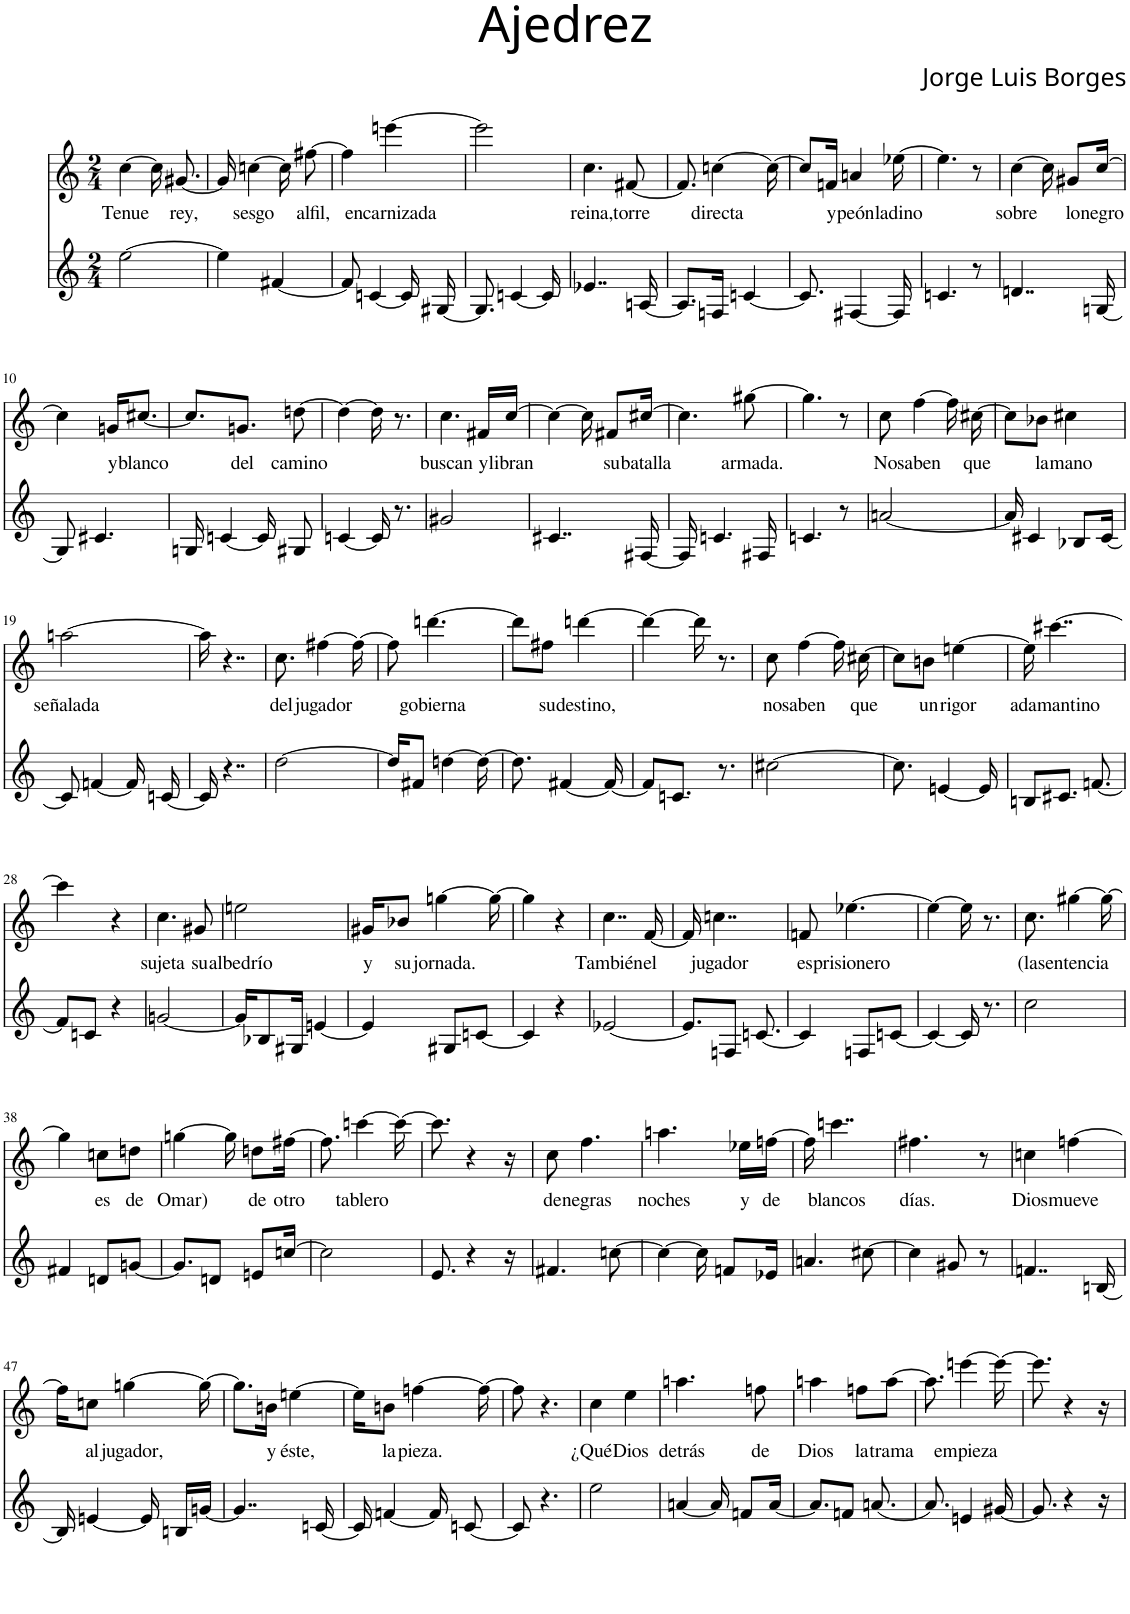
**kern	**kern	**text
*part2	*part1	*part1
*staff2	*staff1	*staff1
*I"Piano	*I"Piano	*
*I'Pno	*I'Pno	*
*clefG2	*clefG2	*
*k[]	*k[]	*
*M2/4	*M2/4	*
=1	=1	=1
!	!	!LO:LY:b
[2ee\	[4cc\	Tenue
.	16cc\]	.
!	!	!LO:LY:b
.	[8.g#X/	rey,
=2	=2	=2
4ee\]	16g#/]	.
!	!	!LO:LY:b
.	[4ccn\	sesgo
[4f#X/	.	.
.	16cc\]	.
!	!	!LO:LY:b
.	[8ff#X\	alfil,
=3	=3	=3
8f#/]	4ff#\]	.
[4cn/	.	.
!	!	!LO:LY:b
.	[4eeen\	encarnizada
16c/]	.	.
[16G#X/	.	.
=4	=4	=4
8.G#/]	2eee\]	.
[4cn/	.	.
16c/]	.	.
=5	=5	=5
!	!	!LO:LY:b
4..e-X/	4.cc\	reina,
!	!	!LO:LY:b
.	[8f#X/	torre
[16An/	.	.
=6	=6	=6
8.A/L]	8.f#/]	.
!	!	!LO:LY:b
16Fn/Jk	[4ccn\	directa
[4cn/	.	.
.	16cc\_	.
=7	=7	=7
8.c/]	8cc/L]	.
!	!	!LO:LY:b
.	16fn/Jk	y
!	!	!LO:LY:b
[4F#X/	4an/	peón
!	!	!LO:LY:b
16F#/]	[16ee-X\	ladino
=8	=8	=8
4.cn/	4.ee-\]	.
8r	8r	.
=9	=9	=9
!	!	!LO:LY:b
4..dn/	[4cc\	sobre
.	16cc\]	.
!	!	!LO:LY:b
.	8g#X/L	lo
!	!	!LO:LY:b
[16Gn/	[16cc/Jk	negro
!!LO:LB:g=z
=10	=10	=10
8G/]	4cc\]	.
4.c#X/	.	.
!	!	!LO:LY:b
.	16gn/KL	y
!	!	!LO:LY:b
.	[8.cc#X/J	blanco
=11	=11	=11
16Gn/	8.cc#/L]	.
[4cn/	.	.
!	!	!LO:LY:b
.	8.gn/J	del
16c/]	.	.
!	!	!LO:LY:b
8G#X/	[8ddn\	camino
=12	=12	=12
[4cn/	4dd\_	.
16c/]	16dd\]	.
8.r	8.r	.
=13	=13	=13
!	!	!LO:LY:b
2g#X/	4.cc\	buscan
!	!	!LO:LY:b
.	16f#X/LL	y
!	!	!LO:LY:b
.	[16cc/JJ	libran
=14	=14	=14
4..c#X/	4cc\_	.
.	16cc\]	.
!	!	!LO:LY:b
.	8f#X/L	su
!	!	!LO:LY:b
[16F#X/	[16cc#X/Jk	batalla
=15	=15	=15
16F#/]	4.cc#\]	.
4.cn/	.	.
!	!	!LO:LY:b
.	[8gg#X\	armada.
16F#X/	.	.
=16	=16	=16
4.cn/	4.gg#\]	.
8r	8r	.
=17	=17	=17
!	!	!LO:LY:b
[2an/	8cc\	No
!	!	!LO:LY:b
.	[4ff\	saben
.	16ff\]	.
!	!	!LO:LY:b
.	[16cc#X\	que
=18	=18	=18
16a/]	8cc#\L]	.
4c#X/	.	.
!	!	!LO:LY:b
.	8b-X\J	la
!	!	!LO:LY:b
.	4cc#X\	mano
8B-X/L	.	.
[16c#/Jk	.	.
!!LO:LB:g=z
=19	=19	=19
!	!	!LO:LY:b
8c#/]	[2aan\	señalada
[4fn/	.	.
16f/]	.	.
[16cn/	.	.
=20	=20	=20
16c/]	16aa\]	.
4..r	4..r	.
=21	=21	=21
!	!	!LO:LY:b
[2dd\	8.cc\	del
!	!	!LO:LY:b
.	[4ff#X\	jugador
.	16ff#\_	.
=22	=22	=22
16dd/KL]	8ff#\]	.
8f#X/J	.	.
!	!	!LO:LY:b
.	[4.dddn\	gobierna
[4ddn\	.	.
16dd\_	.	.
=23	=23	=23
8.dd\]	8ddd\L]	.
!	!	!LO:LY:b
.	8ff#X\J	su
[4f#X/	.	.
!	!	!LO:LY:b
.	[4dddn\	destino,
16f#/_	.	.
=24	=24	=24
8f#/L]	4ddd\_	.
8.cn/J	.	.
.	16ddd\]	.
8.r	8.r	.
=25	=25	=25
!	!	!LO:LY:b
[2cc#X\	8cc\	no
!	!	!LO:LY:b
.	[4ff\	saben
.	16ff\]	.
!	!	!LO:LY:b
.	[16cc#X\	que
=26	=26	=26
8.cc#\]	8cc#\L]	.
!	!	!LO:LY:b
.	8bn\J	un
[4en/	.	.
!	!	!LO:LY:b
.	[4een\	rigor
16e/]	.	.
=27	=27	=27
8Bn/L	16ee\]	.
!	!	!LO:LY:b
.	[4..ccc#X\	adamantino
8.c#X/J	.	.
[8.fn/	.	.
!!LO:LB:g=z
=28	=28	=28
8f/L]	4ccc#\]	.
8cn/J	.	.
4r	4r	.
=29	=29	=29
!	!	!LO:LY:b
[2gn/	4.cc\	sujeta
!	!	!LO:LY:b
.	8g#X/	su
=30	=30	=30
!	!	!LO:LY:b
16g/KL]	2een\	albedrío
8B-X/	.	.
16G#X/Jk	.	.
[4en/	.	.
=31	=31	=31
!	!	!LO:LY:b
4e/]	16g#X/KL	y
!	!	!LO:LY:b
.	8b-X/J	su
!	!	!LO:LY:b
.	[4ggn\	jornada.
8G#X/L	.	.
[8cn/J	.	.
.	16gg\_	.
=32	=32	=32
4c/]	4gg\]	.
4r	4r	.
=33	=33	=33
!	!	!LO:LY:b
[2e-X/	4..cc\	También
!	!	!LO:LY:b
.	[16f/	el
=34	=34	=34
8.e-/L]	16f/]	.
!	!	!LO:LY:b
.	4..ccn\	jugador
8Fn/J	.	.
[8.cn/	.	.
=35	=35	=35
!	!	!LO:LY:b
4c/]	8fn/	es
!	!	!LO:LY:b
.	[4.ee-X\	prisionero
8Fn/L	.	.
[8cn/J	.	.
=36	=36	=36
4c/_	4ee-\_	.
16c/]	16ee-\]	.
8.r	8.r	.
=37	=37	=37
!	!	!LO:LY:b
2cc\	8.cc\	(la
!	!	!LO:LY:b
.	[4gg#X\	sentencia
.	16gg#\_	.
!!LO:LB:g=z
=38	=38	=38
4f#X/	4gg#\]	.
!	!	!LO:LY:b
8dn/L	8ccn\L	es
!	!	!LO:LY:b
[8gn/J	8ddn\J	de
=39	=39	=39
!	!	!LO:LY:b
8.g/L]	[4ggn\	Omar)
8dn/J	.	.
.	16gg\]	.
!	!	!LO:LY:b
8en/L	8ddn\L	de
!	!	!LO:LY:b
[16ccn/Jk	[16ff#X\Jk	otro
=40	=40	=40
2cc\]	8.ff#\]	.
!	!	!LO:LY:b
.	[4cccn\	tablero
.	16ccc\_	.
=41	=41	=41
8.e/	8.ccc\]	.
4r	4r	.
16r	16r	.
=42	=42	=42
!	!	!LO:LY:b
4.f#X/	8cc\	de
!	!	!LO:LY:b
.	4.ff\	negras
[8ccn\	.	.
=43	=43	=43
!	!	!LO:LY:b
4cc\_	4.aan\	noches
16cc\]	.	.
8fn/L	.	.
!	!	!LO:LY:b
.	16ee-X\LL	y
!	!	!LO:LY:b
16e-X/Jk	[16ffn\JJ	de
=44	=44	=44
4.an/	16ff\]	.
!	!	!LO:LY:b
.	4..cccn\	blancos
[8cc#X\	.	.
=45	=45	=45
!	!	!LO:LY:b
4cc#\]	4.ff#X\	días.
8g#X/	.	.
8r	8r	.
=46	=46	=46
!	!	!LO:LY:b
4..fn/	4ccn\	Dios
!	!	!LO:LY:b
.	[4ffn\	mueve
[16Bn/	.	.
!!LO:LB:g=z
=47	=47	=47
16B/]	16ff\KL]	.
!	!	!LO:LY:b
[4en/	8ccn\J	al
!	!	!LO:LY:b
.	[4ggn\	jugador,
16e/]	.	.
16Bn/LL	.	.
[16gn/JJ	16gg\_	.
=48	=48	=48
4..g/]	8.gg\L]	.
!	!	!LO:LY:b
.	16bn\Jk	y
!	!	!LO:LY:b
.	[4een\	éste,
[16cn/	.	.
=49	=49	=49
16c/]	16ee\KL]	.
!	!	!LO:LY:b
[4fn/	8bn\J	la
!	!	!LO:LY:b
.	[4ffn\	pieza.
16f/]	.	.
[8cn/	.	.
.	16ff\_	.
=50	=50	=50
8c/]	8ff\]	.
4.r	4.r	.
=51	=51	=51
!	!	!LO:LY:b
2ee\	4cc\	¿Qué
!	!	!LO:LY:b
.	4ee\	Dios
=52	=52	=52
!	!	!LO:LY:b
[4an/	4.aan\	detrás
16a/]	.	.
8fn/L	.	.
!	!	!LO:LY:b
.	8ffn\	de
[16a/Jk	.	.
=53	=53	=53
!	!	!LO:LY:b
8.a/L]	4aan\	Dios
8fn/J	.	.
!	!	!LO:LY:b
.	8ffn\L	la
[8.an/	.	.
!	!	!LO:LY:b
.	[8aa\J	trama
=54	=54	=54
8.a/]	8.aa\]	.
!	!	!LO:LY:b
4en/	[4eeen\	empieza
[16g#X/	16eee\_	.
=55	=55	=55
8.g#/]	8.eee\]	.
4r	4r	.
16r	16r	.
=	=	=
*-	*-	*-
